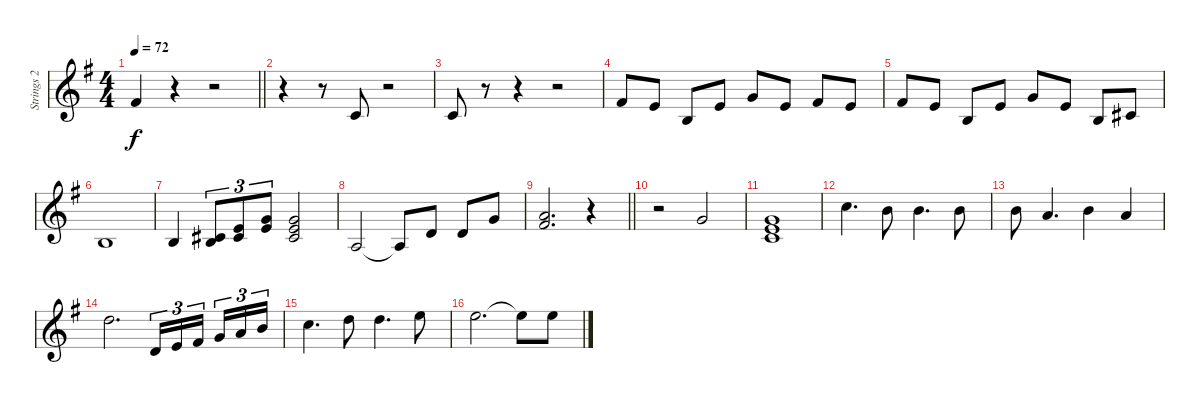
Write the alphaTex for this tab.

\track ("Strings 2" "Strings 2") {instrument stringensemble2}
\staff {score}
\tuning (E5 B4 G4 D4 A3 E3 B2) {hide}
\ts (4 4)
\tempo 72
\clef g2
\barLineRight lightlight
\ks eminor
4.4.4{dy f} r.4 r.2 |
r.4 r.8 3.5.8 r.2 |
3.5.8 r.8 r.4 r.2 |
4.4.8 2.4.8 2.5.8 2.4.8 0.3.8 2.4.8 4.4.8 2.4.8 |
4.4.8 2.4.8 2.5.8 2.4.8 0.3.8 2.4.8 2.5.8 4.5.8 |
2.5.1 |
2.5.4 (2.5 9.6).8{tu (3 2)} (2.4 4.5).8{tu (3 2)} (0.3 2.4).8{tu (3 2)} (0.3 2.4 4.5).2 |
0.5.2 0.5{t}.8 0.4.8 0.4.8 0.3.8 |
\barLineRight lightlight
(2.3 4.4).2{d} r.4 |
r.2 0.3.2 |
(0.3 2.4 3.5).1 |
1.2.4{d} 0.2.8 0.2.4{d} 0.2.8 |
0.2.8 2.3.4{d} 0.2.4 2.3.4 |
3.2.2{d} 0.4.16{tu (3 2)} 2.4.16{tu (3 2)} 4.4.16{tu (3 2) beam splitsecondary} 0.3.16{tu (3 2)} 2.3.16{tu (3 2)} 0.2.16{tu (3 2)} |
1.2.4{d} 3.2.8 3.2.4{d} 0.1.8 |
0.1.2{d} 0.1{t}.8 0.1.8
